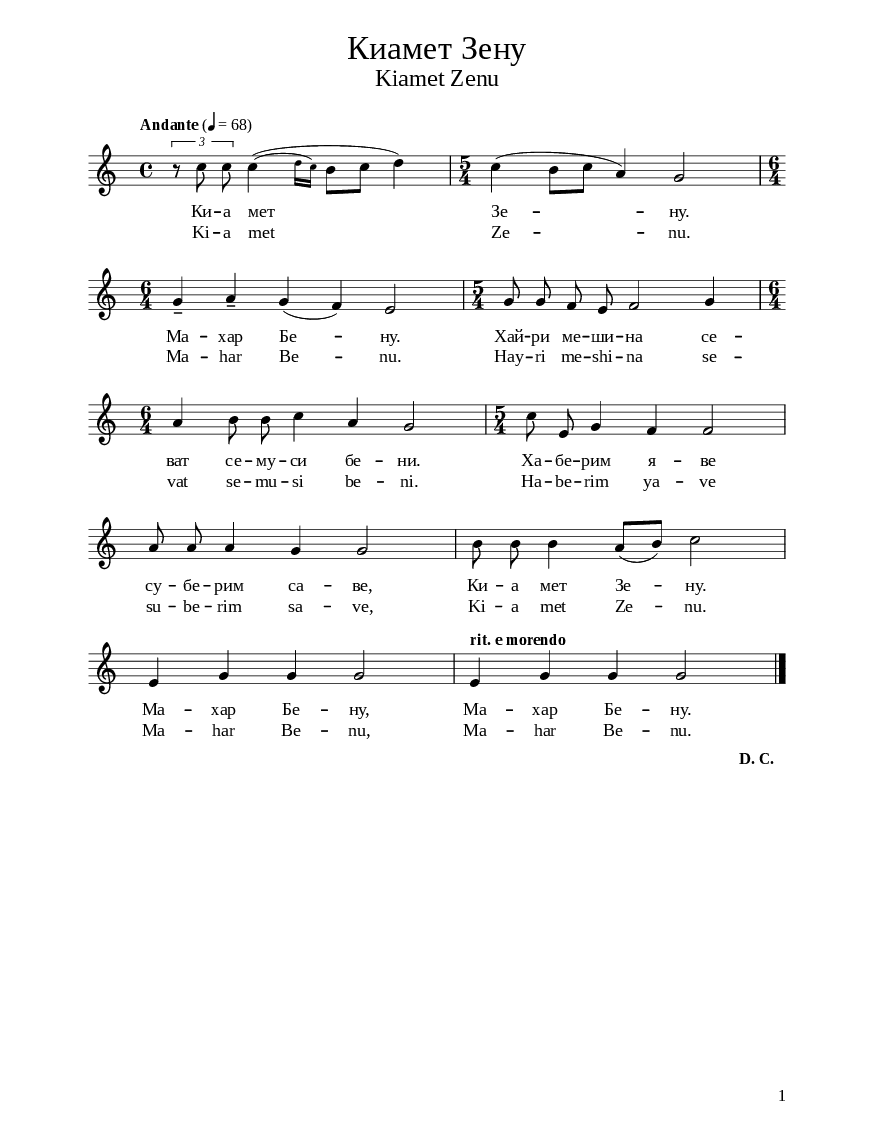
\version "2.24.1"

% include paper part and global functions
\include "include/globals.ily"

\bookpart {
  \label #'ref092_1
  \tocItem \markup "Киамет Зену – Kiamet Zenu "
  \include "include/bookpart-paper.ily"
  \score {
    \include "include/score-layout.ily"

    \new Voice \absolute {
      \clef treble
      \key c \major
      \time 4/4
      \tempoFunc "Andante" 4 "68"

      \autoBeamOff

      \tupletUp \tuplet 3/2 {r8 c'' c''8 }  c''4~ ( \slashedGrace { \stemDown d''16[c''16] \stemNeutral }  b'8[c''] d''4) | \time 5/4  c''4 ( b'8 [c''] a'4 ) g'2 \break |

      \time 6/4  g'4 -- a' -- g' ( f' ) e'2 | \time 5/4  g'8 g' f' e' f'2 g'4 \break |

      \time 6/4  a'4 b'8 b' c''4 a' g'2 |\time 5/4  c''8 e' g'4 f' f'2 | \break  a'8 a' a'4 g' g'2  |

      b'8 b' b'4 a'8 [( b' )] c''2 |\break e'4 g' g' g'2 | \tempo "rit. e morendo" e'4 g' g' g'2 | \bar "|."

    }



    \addlyrics {
      Ки -- а мет Зе --  -- ну. Ма -- хар Бе  --  ну. Хай  --  ри ме  -- ши  --  на се  --
      ват се  -- му  -- си бе  -- ни. Ха -- бе -- рим я -- ве су  -- бе  -- рим са  -- ве,
      Ки -- а мет Зе --  -- ну. Ма -- хар Бе  --  ну, Ма -- хар Бе  --  ну.
    }

    \addlyrics {
      Ki -- a met Ze --  -- nu. Ma -- har Be  --  nu. Hay  --  ri me  -- shi  --  na se  --
      vat se  -- mu  -- si be  -- ni. Ha -- be -- rim ya -- ve su  -- be  -- rim sa  -- ve,
      Ki -- a met Ze --  -- nu. Ma -- har Be  --  nu, Ma -- har Be  --  nu.
    }


    \header {
      title = \titleFunc "Киамет Зену" "Kiamet Zenu"
    }

    \midi{}

  } % score

\markup \dc-one "D. C."


  % include foreign translation(s) of the song
  %\include "lyrics_de/092_2_datay_davay_lyrics_de.ly"

} % bookpart
